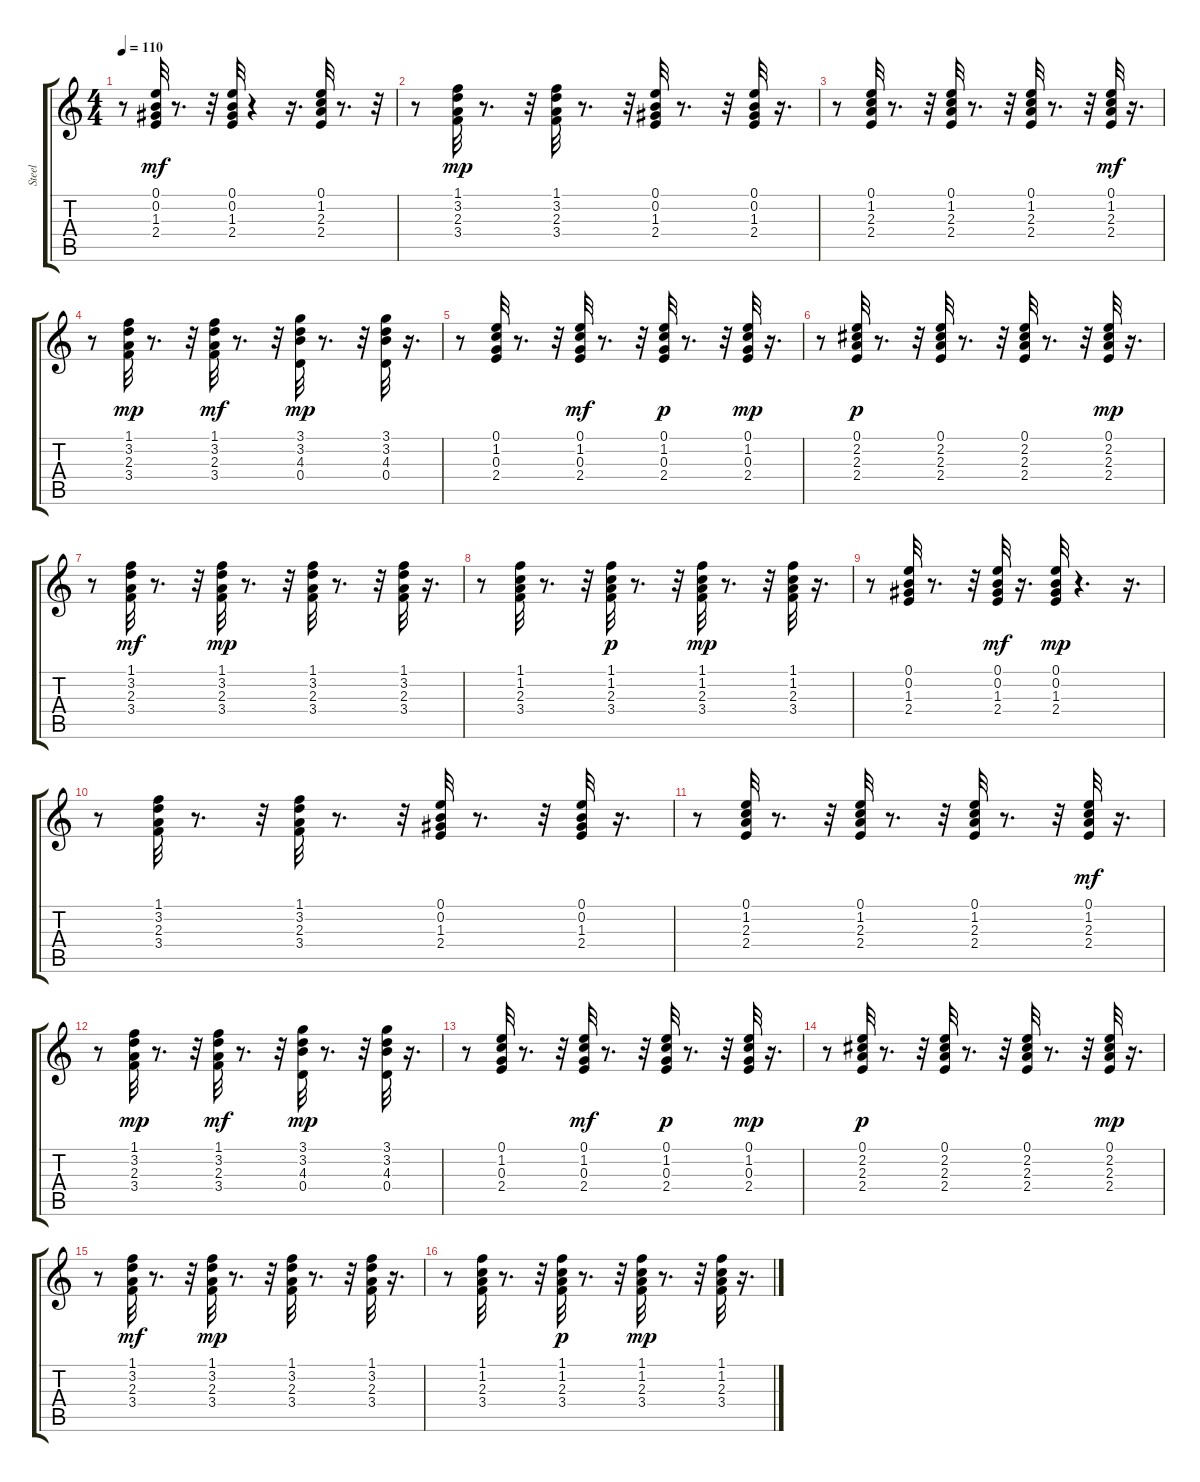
\track ("Steel" "Steel") {instrument acousticguitarsteel}
\staff {score tabs}
\tuning (E4 B3 G3 D3 A2 E2) {hide}
\ts (4 4)
\tempo 110
\clef g2
\ks c
r.8{dy mp} (0.1 0.2 1.3 2.4).32{dy mf} r.8{d} r.32 (0.1 0.2 1.3 2.4).32 r.4 r.16{d} (0.1 1.2 2.3 2.4).32 r.8{d} r.32 |
r.8 (1.1 3.2 2.3 3.4).32{dy mp} r.8{d} r.32 (1.1 3.2 2.3 3.4).32 r.8{d} r.32 (0.1 0.2 1.3 2.4).32 r.8{d} r.32 (0.1 0.2 1.3 2.4).32 r.16{d} |
r.8 (0.1 1.2 2.3 2.4).32 r.8{d} r.32 (0.1 1.2 2.3 2.4).32 r.8{d} r.32 (0.1 1.2 2.3 2.4).32 r.8{d} r.32 (0.1 1.2 2.3 2.4).32{dy mf} r.16{d} |
r.8 (1.1 3.2 2.3 3.4).32{dy mp} r.8{d} r.32 (1.1 3.2 2.3 3.4).32{dy mf} r.8{d} r.32 (3.1 3.2 4.3 0.4).32{dy mp} r.8{d} r.32 (3.1 3.2 4.3 0.4).32 r.16{d} |
r.8 (0.1 1.2 0.3 2.4).32 r.8{d} r.32 (0.1 1.2 0.3 2.4).32{dy mf} r.8{d} r.32 (0.1 1.2 0.3 2.4).32{dy p} r.8{d} r.32 (0.1 1.2 0.3 2.4).32{dy mp} r.16{d} |
r.8 (0.1 2.2 2.3 2.4).32{dy p} r.8{d} r.32 (0.1 2.2 2.3 2.4).32 r.8{d} r.32 (0.1 2.2 2.3 2.4).32 r.8{d} r.32 (0.1 2.2 2.3 2.4).32{dy mp} r.16{d} |
r.8 (1.1 3.2 2.3 3.4).32{dy mf} r.8{d} r.32 (1.1 3.2 2.3 3.4).32{dy mp} r.8{d} r.32 (1.1 3.2 2.3 3.4).32 r.8{d} r.32 (1.1 3.2 2.3 3.4).32 r.16{d} |
r.8 (1.1 1.2 2.3 3.4).32 r.8{d} r.32 (1.1 1.2 2.3 3.4).32{dy p} r.8{d} r.32 (1.1 1.2 2.3 3.4).32{dy mp} r.8{d} r.32 (1.1 1.2 2.3 3.4).32 r.16{d} |
r.8 (0.1 0.2 1.3 2.4).32 r.8{d} r.32 (0.1 0.2 1.3 2.4).32{dy mf} r.16{d} (0.1 0.2 1.3 2.4).32{dy mp} r.4{d} r.16{d} |
r.8 (1.1 3.2 2.3 3.4).32 r.8{d} r.32 (1.1 3.2 2.3 3.4).32 r.8{d} r.32 (0.1 0.2 1.3 2.4).32 r.8{d} r.32 (0.1 0.2 1.3 2.4).32 r.16{d} |
r.8 (0.1 1.2 2.3 2.4).32 r.8{d} r.32 (0.1 1.2 2.3 2.4).32 r.8{d} r.32 (0.1 1.2 2.3 2.4).32 r.8{d} r.32 (0.1 1.2 2.3 2.4).32{dy mf} r.16{d} |
r.8 (1.1 3.2 2.3 3.4).32{dy mp} r.8{d} r.32 (1.1 3.2 2.3 3.4).32{dy mf} r.8{d} r.32 (3.1 3.2 4.3 0.4).32{dy mp} r.8{d} r.32 (3.1 3.2 4.3 0.4).32 r.16{d} |
r.8 (0.1 1.2 0.3 2.4).32 r.8{d} r.32 (0.1 1.2 0.3 2.4).32{dy mf} r.8{d} r.32 (0.1 1.2 0.3 2.4).32{dy p} r.8{d} r.32 (0.1 1.2 0.3 2.4).32{dy mp} r.16{d} |
r.8 (0.1 2.2 2.3 2.4).32{dy p} r.8{d} r.32 (0.1 2.2 2.3 2.4).32 r.8{d} r.32 (0.1 2.2 2.3 2.4).32 r.8{d} r.32 (0.1 2.2 2.3 2.4).32{dy mp} r.16{d} |
r.8 (1.1 3.2 2.3 3.4).32{dy mf} r.8{d} r.32 (1.1 3.2 2.3 3.4).32{dy mp} r.8{d} r.32 (1.1 3.2 2.3 3.4).32 r.8{d} r.32 (1.1 3.2 2.3 3.4).32 r.16{d} |
r.8 (1.1 1.2 2.3 3.4).32 r.8{d} r.32 (1.1 1.2 2.3 3.4).32{dy p} r.8{d} r.32 (1.1 1.2 2.3 3.4).32{dy mp} r.8{d} r.32 (1.1 1.2 2.3 3.4).32 r.16{d}
